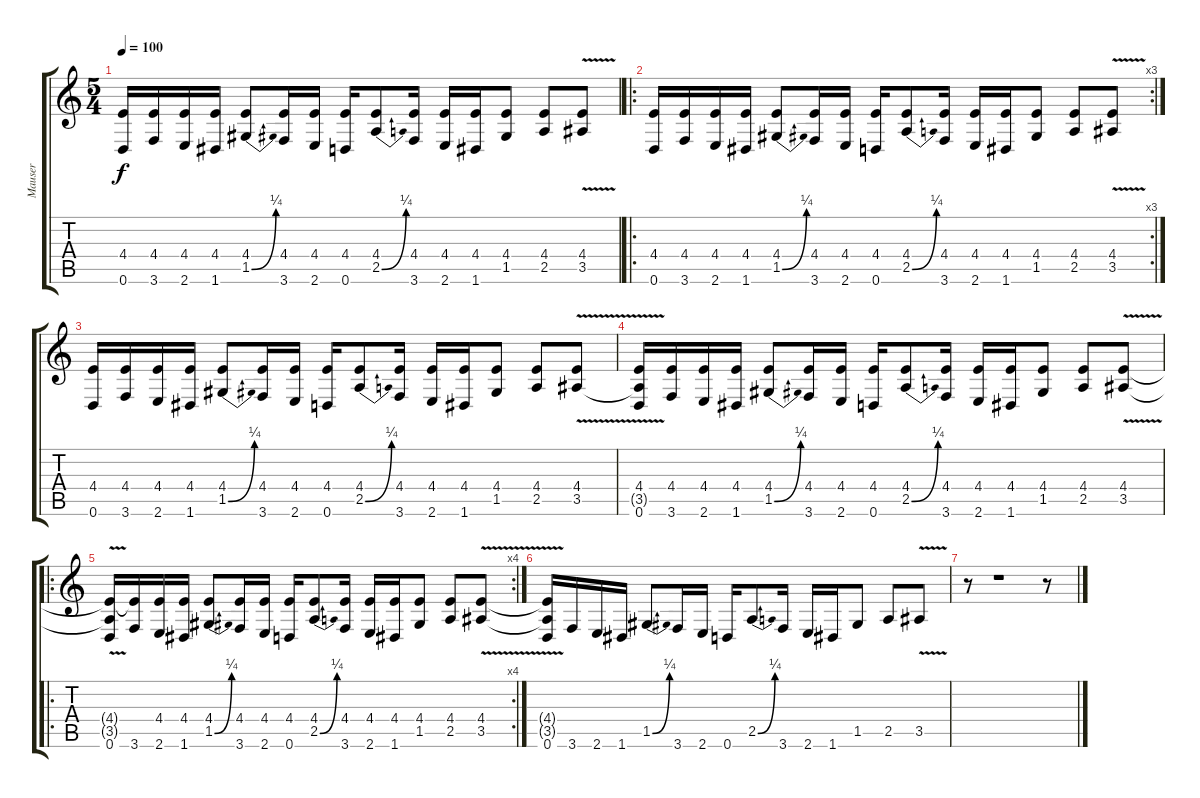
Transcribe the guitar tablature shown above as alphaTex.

\track ("Mauser" "Mauser") {instrument distortionguitar}
\staff {score tabs}
\tuning (D4 A3 F3 C3 G2 D2) {hide}
\ts (5 4)
\tempo 100
\clef g2
\ks c
(4.4 0.6).16{dy f} (4.4 3.6).16 (4.4 2.6).16 (4.4 1.6).16 (4.4 1.5{be (bend 0 0 60 1)}).8 (4.4 3.6).16 (4.4 2.6).16 (4.4 0.6).16 (4.4 2.5{be (bend 0 0 60 1)}).8 (4.4 3.6).16 (4.4 2.6).16 (4.4 1.6).16 (4.4 1.5).8 (4.4 2.5).8 (4.4 3.5{v}).8 |
\ro
\rc 3
(4.4 0.6).16 (4.4 3.6).16 (4.4 2.6).16 (4.4 1.6).16 (4.4 1.5{be (bend 0 0 60 1)}).8 (4.4 3.6).16 (4.4 2.6).16 (4.4 0.6).16 (4.4 2.5{be (bend 0 0 60 1)}).8 (4.4 3.6).16 (4.4 2.6).16 (4.4 1.6).16 (4.4 1.5).8 (4.4 2.5).8 (4.4 3.5{v}).8 |
(4.4 0.6).16 (4.4 3.6).16 (4.4 2.6).16 (4.4 1.6).16 (4.4 1.5{be (bend 0 0 60 1)}).8 (4.4 3.6).16 (4.4 2.6).16 (4.4 0.6).16 (4.4 2.5{be (bend 0 0 60 1)}).8 (4.4 3.6).16 (4.4 2.6).16 (4.4 1.6).16 (4.4 1.5).8 (4.4 2.5).8 (4.4 3.5{v}).8 |
(4.4 3.5{v t} 0.6).16 (4.4 3.6).16 (4.4 2.6).16 (4.4 1.6).16 (4.4 1.5{be (bend 0 0 60 1)}).8 (4.4 3.6).16 (4.4 2.6).16 (4.4 0.6).16 (4.4 2.5{be (bend 0 0 60 1)}).8 (4.4 3.6).16 (4.4 2.6).16 (4.4 1.6).16 (4.4 1.5).8 (4.4 2.5).8 (4.4 3.5{v}).8 |
\ro
\rc 4
(4.4{t} 3.5{v t} 0.6).16 (4.4{t} 3.6).16 (4.4 2.6).16 (4.4 1.6).16 (4.4 1.5{be (bend 0 0 60 1)}).8 (4.4 3.6).16 (4.4 2.6).16 (4.4 0.6).16 (4.4 2.5{be (bend 0 0 60 1)}).8 (4.4 3.6).16 (4.4 2.6).16 (4.4 1.6).16 (4.4 1.5).8 (4.4 2.5).8 (4.4 3.5{v}).8 |
(4.4{t} 3.5{v t} 0.6).16 3.6.16 2.6.16 1.6.16 1.5{be (bend 0 0 60 1)}.8 3.6.16 2.6.16 0.6.16 2.5{be (bend 0 0 60 1)}.8 3.6.16 2.6.16 1.6.16 1.5.8 2.5.8 3.5{v}.8 |
r.8 r.1 r.8
